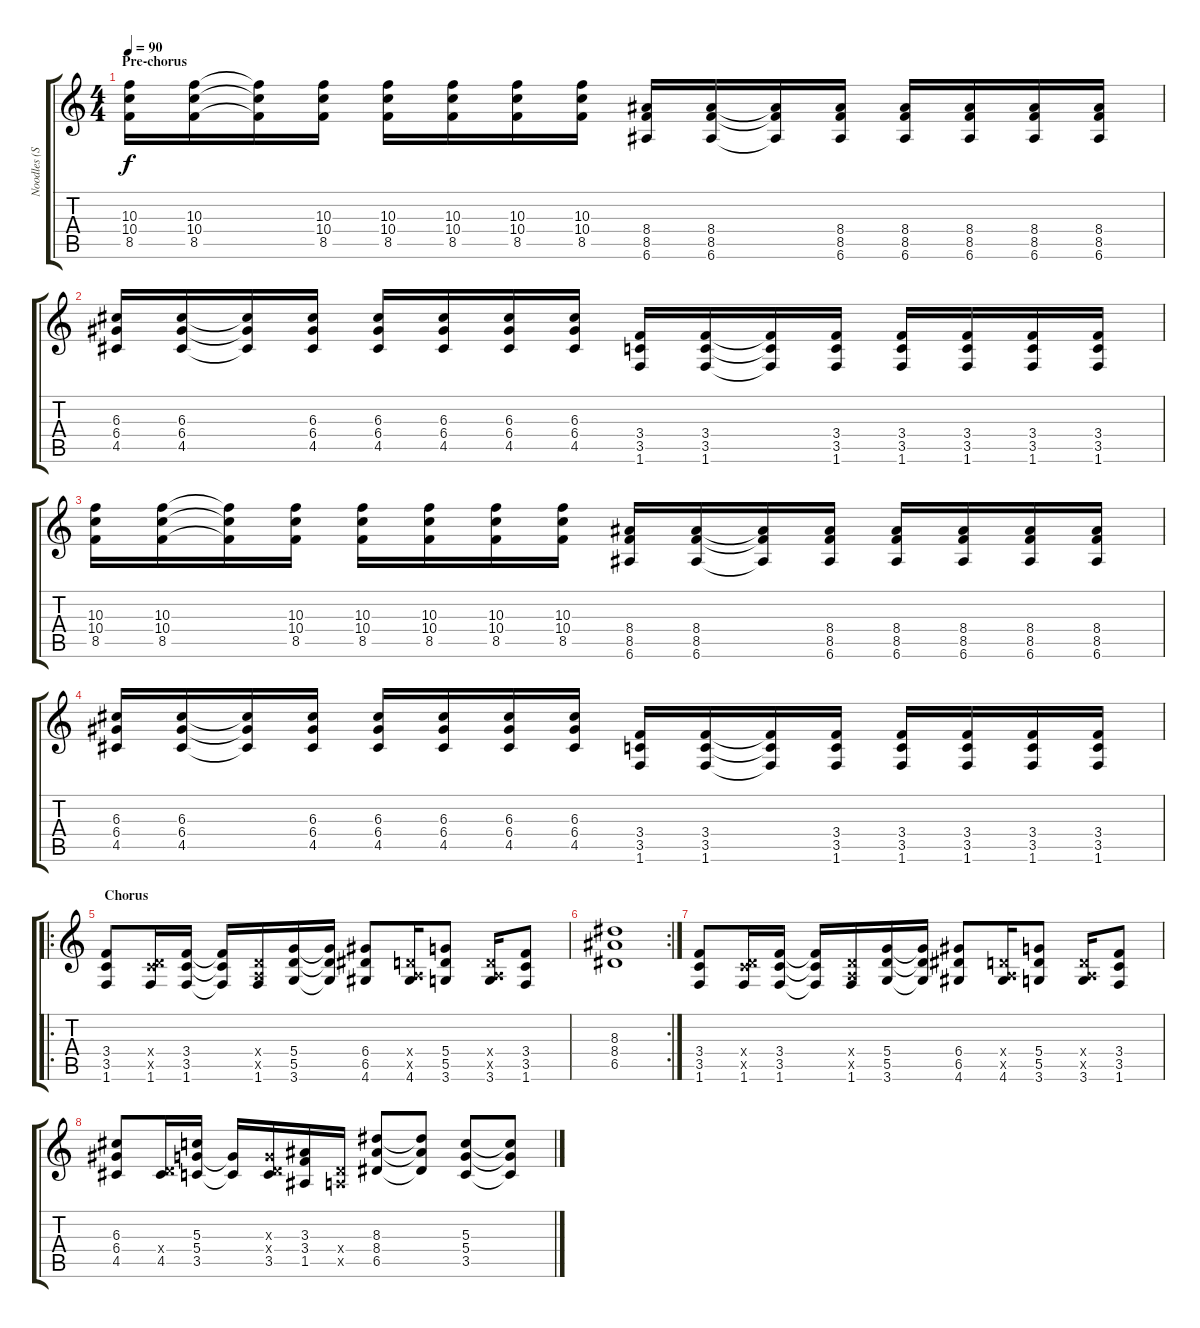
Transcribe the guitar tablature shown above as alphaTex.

\track ("Noodles (Solo guitar)" "Noodles (S") {instrument distortionguitar}
\staff {score tabs}
\tuning (E4 B3 G3 D3 A2 E2) {hide}
\ts (4 4)
\section ("" "Pre-chorus")
\tempo 90
\clef g2
\ks c
(10.3 10.4 8.5).16{dy f volume 14 balance 8 instrument distortionguitar} (10.3 10.4 8.5).16 (10.3{t} 10.4{t} 8.5{t}).16 (10.3 10.4 8.5).16 (10.3 10.4 8.5).16 (10.3 10.4 8.5).16 (10.3 10.4 8.5).16 (10.3 10.4 8.5).16 (8.4 8.5 6.6).16 (8.4 8.5 6.6).16 (8.4{t} 8.5{t} 6.6{t}).16 (8.4 8.5 6.6).16 (8.4 8.5 6.6).16 (8.4 8.5 6.6).16 (8.4 8.5 6.6).16 (8.4 8.5 6.6).16 |
(6.3 6.4 4.5).16 (6.3 6.4 4.5).16 (6.3{t} 6.4{t} 4.5{t}).16 (6.3 6.4 4.5).16 (6.3 6.4 4.5).16 (6.3 6.4 4.5).16 (6.3 6.4 4.5).16 (6.3 6.4 4.5).16 (3.4 3.5 1.6).16 (3.4 3.5 1.6).16 (3.4{t} 3.5{t} 1.6{t}).16 (3.4 3.5 1.6).16 (3.4 3.5 1.6).16 (3.4 3.5 1.6).16 (3.4 3.5 1.6).16 (3.4 3.5 1.6).16 |
(10.3 10.4 8.5).16{volume 14 balance 8 instrument distortionguitar} (10.3 10.4 8.5).16 (10.3{t} 10.4{t} 8.5{t}).16 (10.3 10.4 8.5).16 (10.3 10.4 8.5).16 (10.3 10.4 8.5).16 (10.3 10.4 8.5).16 (10.3 10.4 8.5).16 (8.4 8.5 6.6).16 (8.4 8.5 6.6).16 (8.4{t} 8.5{t} 6.6{t}).16 (8.4 8.5 6.6).16 (8.4 8.5 6.6).16 (8.4 8.5 6.6).16 (8.4 8.5 6.6).16 (8.4 8.5 6.6).16 |
(6.3 6.4 4.5).16 (6.3 6.4 4.5).16 (6.3{t} 6.4{t} 4.5{t}).16 (6.3 6.4 4.5).16 (6.3 6.4 4.5).16 (6.3 6.4 4.5).16 (6.3 6.4 4.5).16 (6.3 6.4 4.5).16 (3.4 3.5 1.6).16 (3.4 3.5 1.6).16 (3.4{t} 3.5{t} 1.6{t}).16 (3.4 3.5 1.6).16 (3.4 3.5 1.6).16 (3.4 3.5 1.6).16 (3.4 3.5 1.6).16 (3.4 3.5 1.6).16 |
\ro
\section ("" " Chorus")
(3.4 3.5 1.6).8 (0.4{x} 3.5{x} 1.6).16 (3.4 3.5 1.6).16 (3.4{t} 3.5{t} 1.6{t}).16 (0.4{x} 0.5{x} 1.6).16 (5.4 5.5 3.6).16 (5.4{t} 5.5{t} 3.6{t}).16 (6.4 6.5 4.6).8 (0.4{x} 0.5{x} 4.6).16 (5.4 5.5 3.6).8 (0.4{x} 0.5{x} 3.6).16 (3.4 3.5 1.6).8 |
\rc 2
(8.3 8.4 6.5).1 |
(3.4 3.5 1.6).8 (0.4{x} 3.5{x} 1.6).16 (3.4 3.5 1.6).16 (3.4{t} 3.5{t} 1.6{t}).16 (0.4{x} 0.5{x} 1.6).16 (5.4 5.5 3.6).16 (5.4{t} 5.5{t} 3.6{t}).16 (6.4 6.5 4.6).8 (0.4{x} 0.5{x} 4.6).16 (5.4 5.5 3.6).8 (0.4{x} 0.5{x} 3.6).16 (3.4 3.5 1.6).8 |
(6.3 6.4 4.5).8 (0.4{x} 4.5).16 (5.3 5.4 3.5).16 (5.4{t} 3.5{t}).16 (0.3{x} 0.4{x} 3.5).16 (3.3 3.4 1.5).16 (0.4{x} 0.5{x}).16 (8.3 8.4 6.5).8 (8.3{t} 8.4{t} 6.5{t}).8 (5.3 5.4 3.5).8 (5.3{t} 5.4{t} 3.5{t}).8
